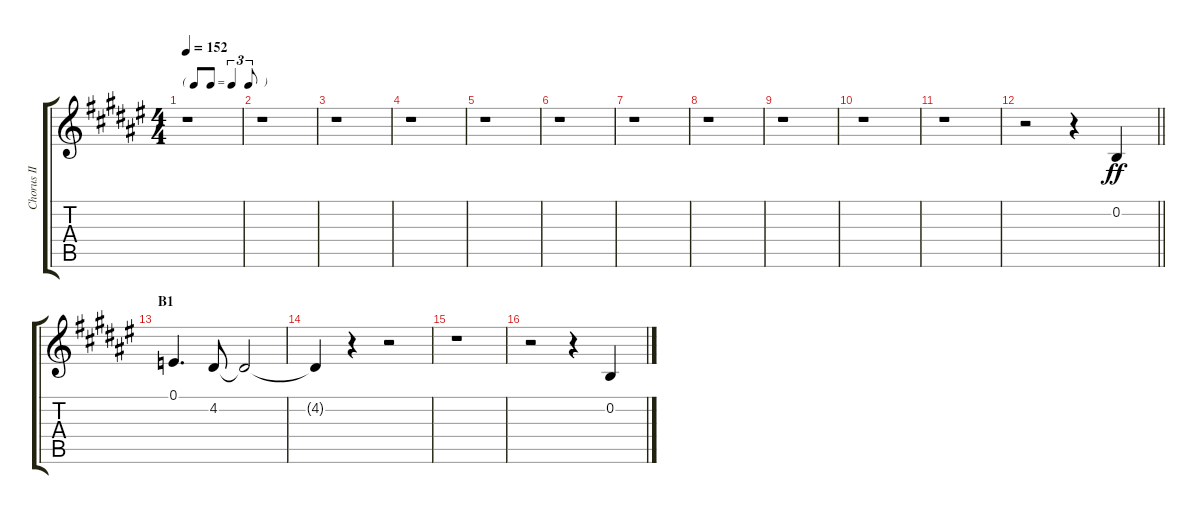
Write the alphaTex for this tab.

\track ("Chorus II" "Chorus II") {instrument voiceoohs}
\staff {score tabs}
\tuning (E4 B3 G3 D3 A2 E2) {hide}
\ts (4 4)
\tf triplet8th
\tempo 152
\clef g2
\ks f#
r.1{dy ff} |
r.1 |
r.1 |
r.1 |
r.1 |
r.1 |
r.1 |
r.1 |
r.1 |
r.1 |
r.1 |
\barLineRight lightlight
r.2 r.4 0.2.4 |
\section ("" "B1")
0.1.4{d} 4.2.8 4.2{t}.2 |
4.2{t}.4 r.4 r.2 |
r.1 |
r.2 r.4 0.2.4
